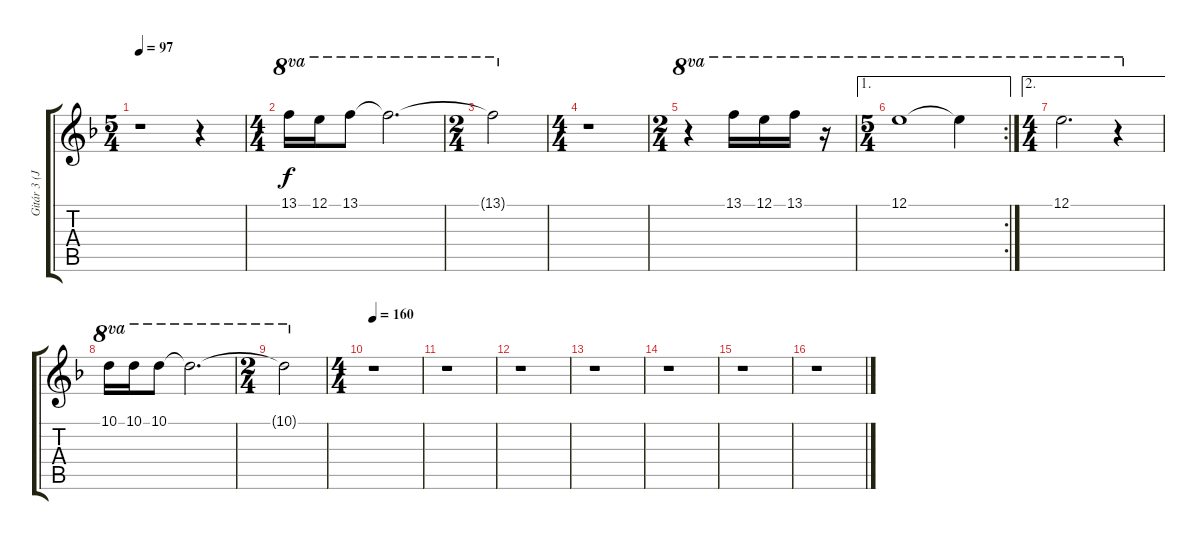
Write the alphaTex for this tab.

\track ("Gitár 3 (Janick Gers)" "Gitár 3 (J") {instrument distortionguitar}
\staff {score tabs}
\tuning (E4 B3 G3 D3 A2 E2) {hide}
\ts (5 4)
\tempo 97
\clef g2
\ks f
r.1{dy f instrument distortionguitar} r.4 |
\ts (4 4)
13.1.16{ot 8va} 12.1.16{ot 8va} 13.1.8{ot 8va} 13.1{t}.2{d ot 8va} |
\ts (2 4)
13.1{t}.2{ot 8va} |
\ts (4 4)
r.1 |
\ts (2 4)
r.4{ot 8va} 13.1.16{ot 8va} 12.1.16{ot 8va} 13.1.16{ot 8va} r.16{ot 8va} |
\ae 1
\rc 2
\ts (5 4)
12.1.1{ot 8va} 12.1{t}.4{ot 8va} |
\ae 2
\ts (4 4)
12.1.2{d ot 8va} r.4{ot 8va} |
10.1.16{ot 8va} 10.1.16{ot 8va} 10.1.8{ot 8va} 10.1{t}.2{d ot 8va} |
\ts (2 4)
10.1{t}.2{ot 8va} |
\ts (4 4)
\tempo 160
r.1 |
r.1 |
r.1 |
r.1 |
r.1 |
r.1 |
r.1
